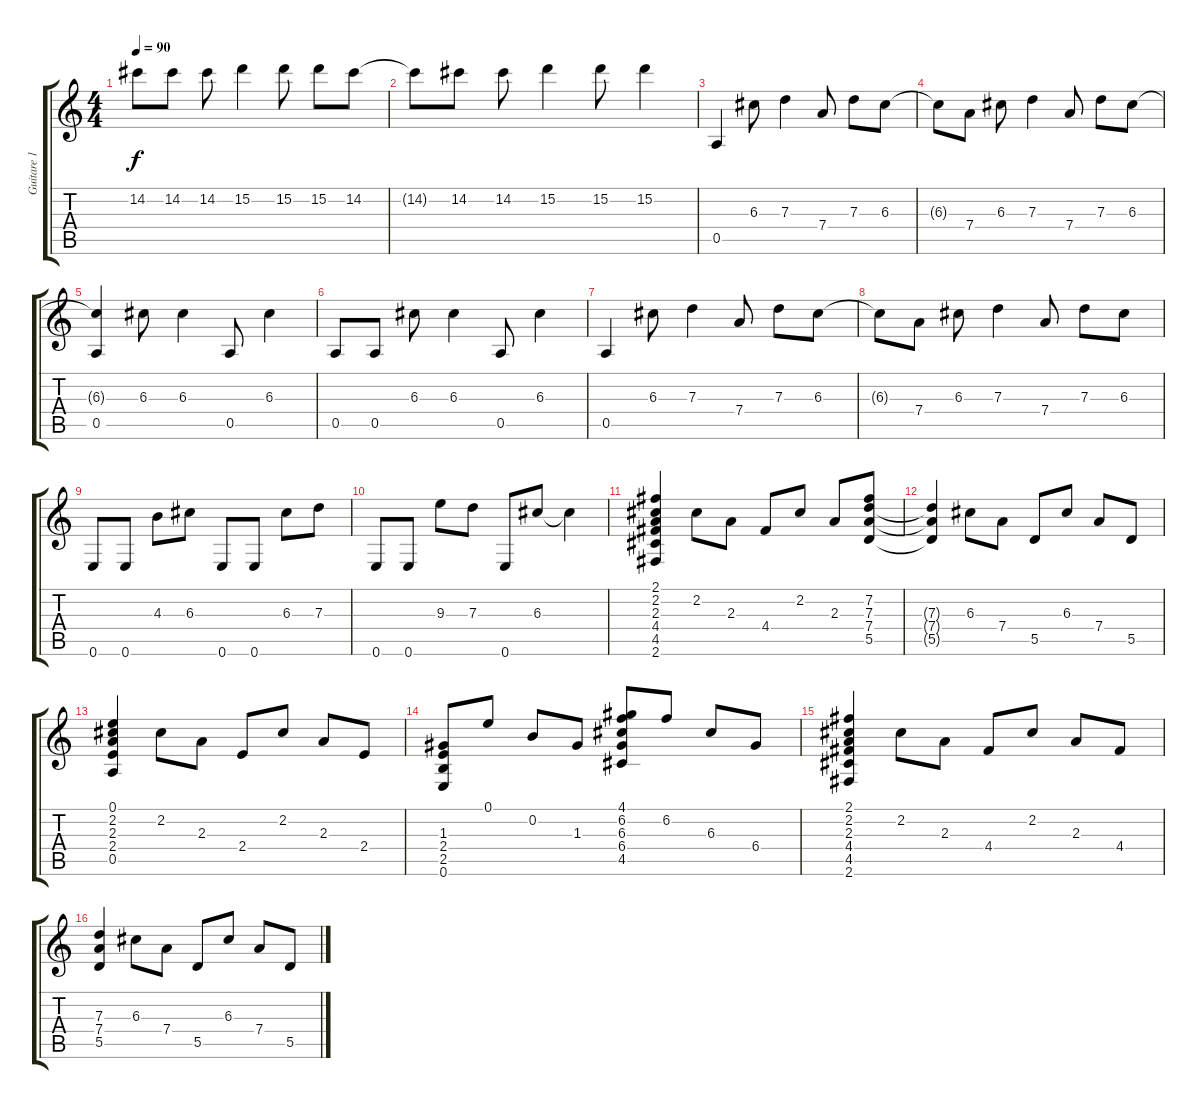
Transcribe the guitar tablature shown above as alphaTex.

\track ("Guitare 1" "Guitare 1") {instrument acousticguitarnylon}
\staff {score tabs}
\tuning (E4 B3 G3 D3 A2 E2) {hide}
\ts (4 4)
\tempo 90
\clef g2
\ks c
14.2{t}.8{dy f} 14.2.8 14.2.8 15.2.4 15.2.8 15.2.8 14.2.8 |
14.2{t}.8 14.2.8 14.2.8 15.2.4 15.2.8 15.2.4 |
0.5.4 6.3.8 7.3.4 7.4.8 7.3.8 6.3.8 |
6.3{t}.8 7.4.8 6.3.8 7.3.4 7.4.8 7.3.8 6.3.8 |
(6.3{t} 0.5).4 6.3.8 6.3.4 0.5.8 6.3.4 |
0.5.8 0.5.8 6.3.8 6.3.4 0.5.8 6.3.4 |
0.5.4 6.3.8 7.3.4 7.4.8 7.3.8 6.3.8 |
6.3{t}.8 7.4.8 6.3.8 7.3.4 7.4.8 7.3.8 6.3.8 |
0.6.8 0.6.8 4.3.8 6.3.8 0.6.8 0.6.8 6.3.8 7.3.8 |
0.6.8 0.6.8 9.3.8 7.3.8 0.6.8 6.3.8 6.3{t}.4 |
(2.1 2.2 2.3 4.4 4.5 2.6).4 2.2.8 2.3.8 4.4.8 2.2.8 2.3.8 (7.2 7.3 7.4 5.5).8 |
(7.3{t} 7.4{t} 5.5{t}).4 6.3.8 7.4.8 5.5.8 6.3.8 7.4.8 5.5.8 |
(0.1 2.2 2.3 2.4 0.5).4 2.2.8 2.3.8 2.4.8 2.2.8 2.3.8 2.4.8 |
(1.3 2.4 2.5 0.6).8 0.1.8 0.2.8 1.3.8 (4.1 6.2 6.3 6.4 4.5).8 6.2.8 6.3.8 6.4.8 |
(2.1 2.2 2.3 4.4 4.5 2.6).4 2.2.8 2.3.8 4.4.8 2.2.8 2.3.8 4.4.8 |
(7.3 7.4 5.5).4 6.3.8 7.4.8 5.5.8 6.3.8 7.4.8 5.5.8
